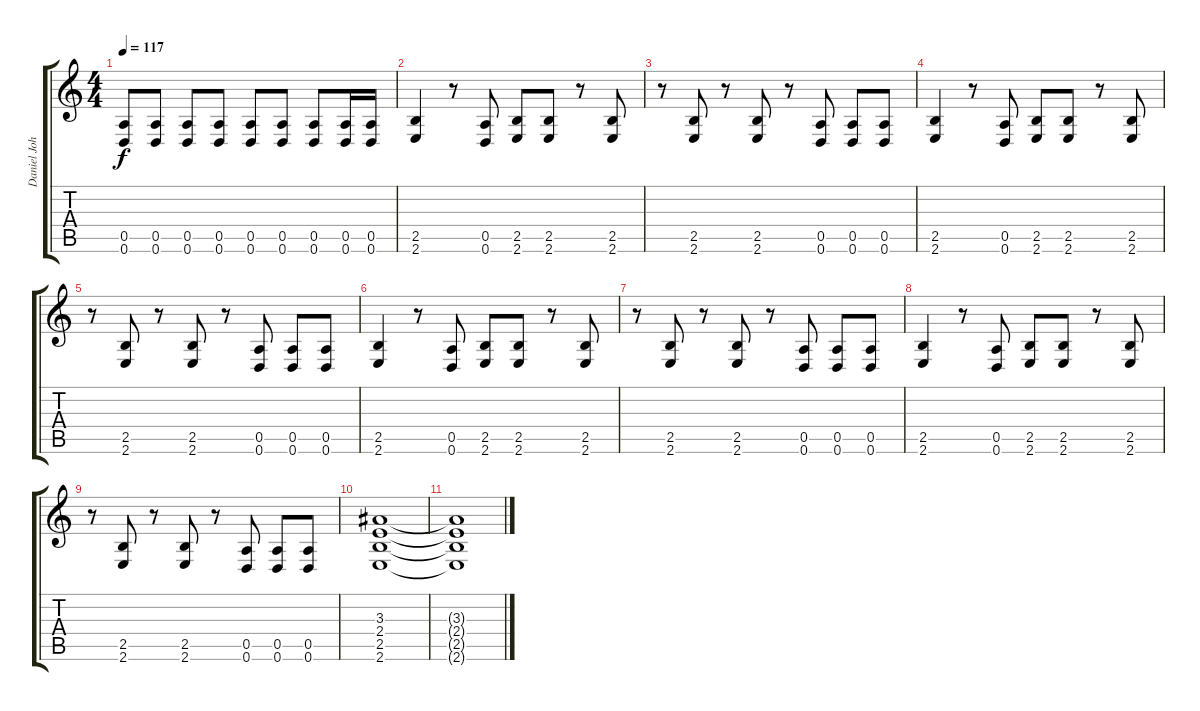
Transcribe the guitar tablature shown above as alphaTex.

\track ("Daniel Johns" "Daniel Joh") {instrument distortionguitar}
\staff {score tabs}
\tuning (E4 B3 G3 D3 A2 D2) {hide}
\ts (4 4)
\tempo 117
\clef g2
\ks c
(0.5 0.6).8{dy f} (0.5 0.6).8 (0.5 0.6).8 (0.5 0.6).8 (0.5 0.6).8 (0.5 0.6).8 (0.5 0.6).8 (0.5 0.6).16 (0.5 0.6).16 |
(2.5 2.6).4 r.8 (0.5 0.6).8 (2.5 2.6).8 (2.5 2.6).8 r.8 (2.5 2.6).8 |
r.8 (2.5 2.6).8 r.8 (2.5 2.6).8 r.8 (0.5 0.6).8 (0.5 0.6).8 (0.5 0.6).8 |
(2.5 2.6).4 r.8 (0.5 0.6).8 (2.5 2.6).8 (2.5 2.6).8 r.8 (2.5 2.6).8 |
r.8 (2.5 2.6).8 r.8 (2.5 2.6).8 r.8 (0.5 0.6).8 (0.5 0.6).8 (0.5 0.6).8 |
(2.5 2.6).4 r.8 (0.5 0.6).8 (2.5 2.6).8 (2.5 2.6).8 r.8 (2.5 2.6).8 |
r.8 (2.5 2.6).8 r.8 (2.5 2.6).8 r.8 (0.5 0.6).8 (0.5 0.6).8 (0.5 0.6).8 |
(2.5 2.6).4 r.8 (0.5 0.6).8 (2.5 2.6).8 (2.5 2.6).8 r.8 (2.5 2.6).8 |
r.8 (2.5 2.6).8 r.8 (2.5 2.6).8 r.8 (0.5 0.6).8 (0.5 0.6).8 (0.5 0.6).8 |
(3.3 2.4 2.5 2.6).1 |
(3.3{t} 2.4{t} 2.5{t} 2.6{t}).1
